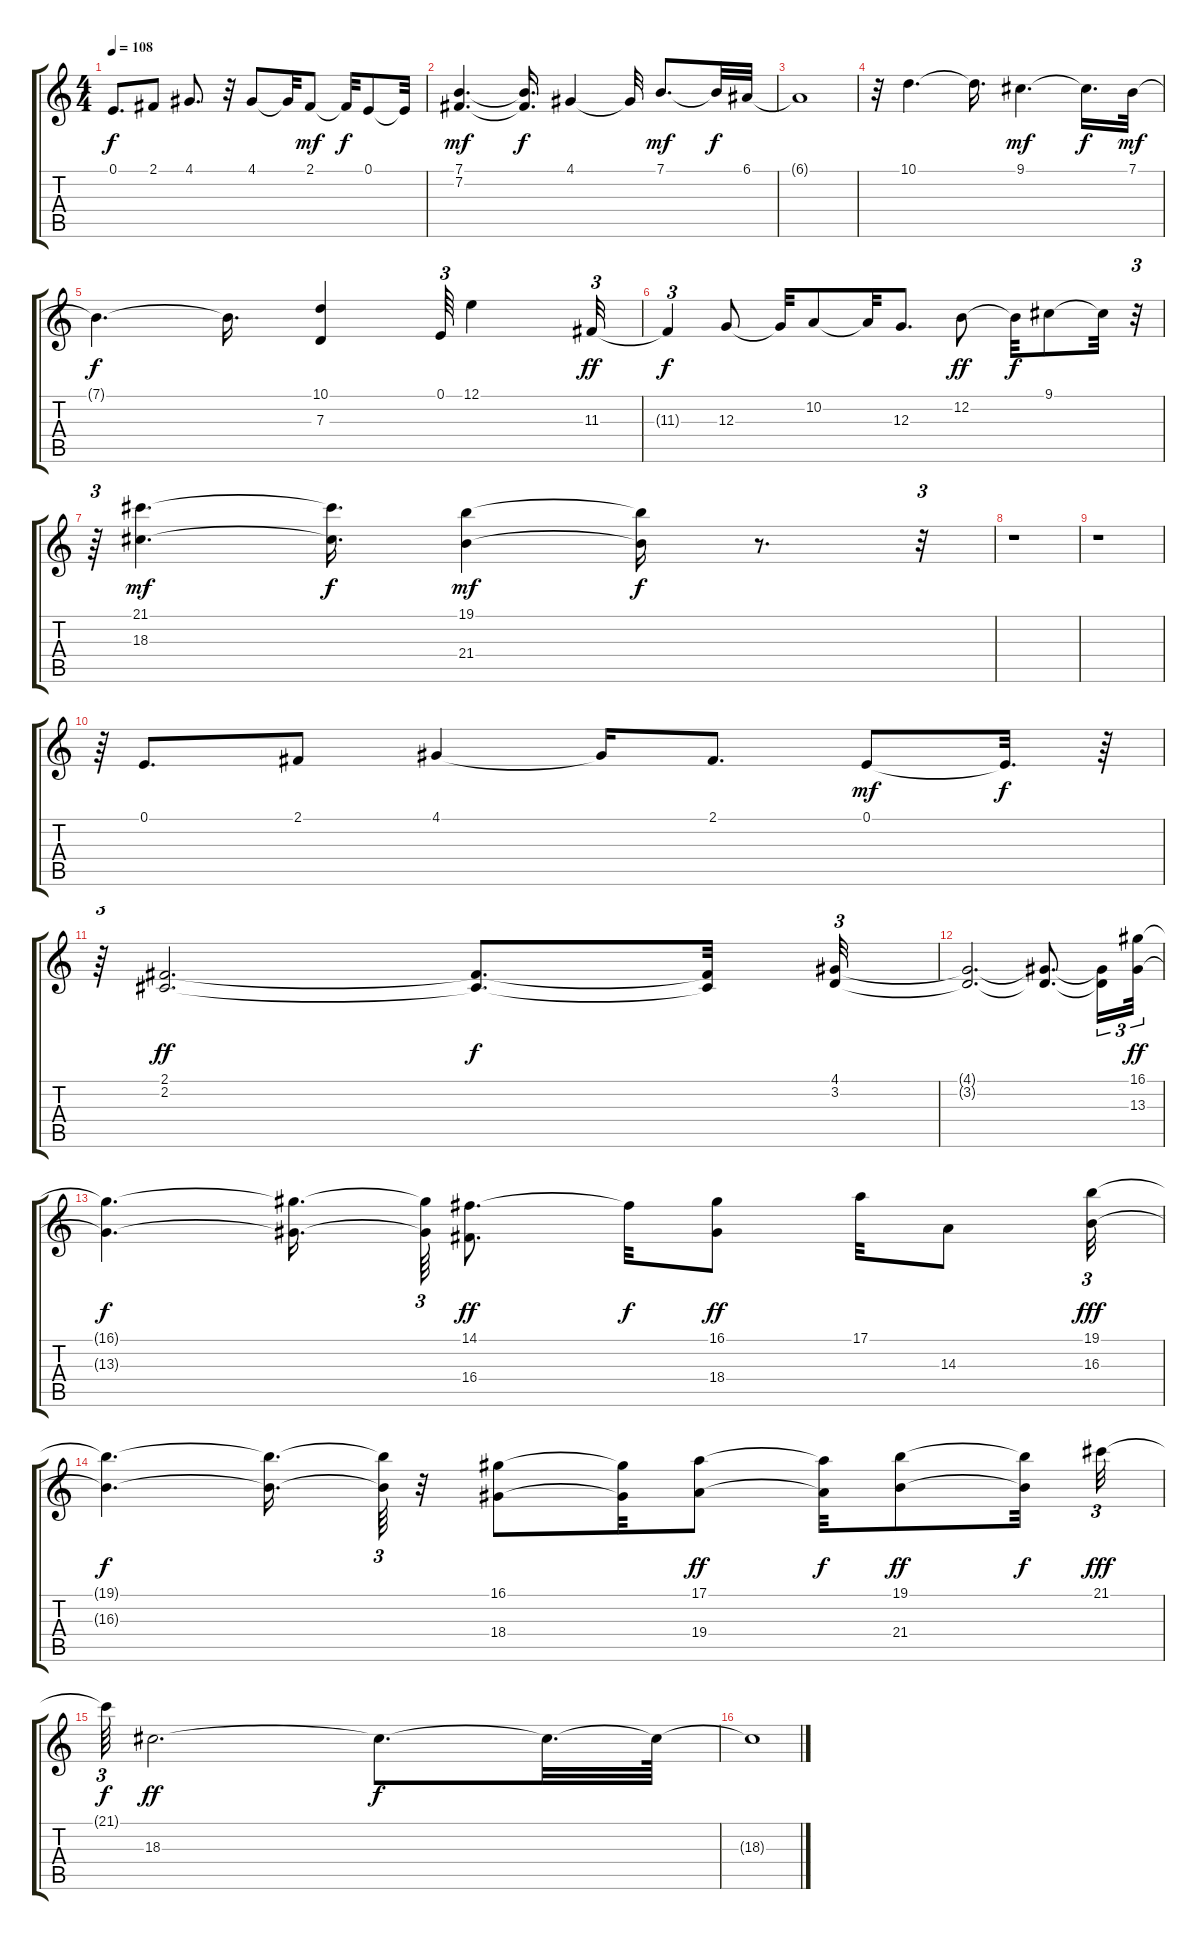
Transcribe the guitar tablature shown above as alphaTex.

\track "" {instrument synthstrings2}
\staff {score tabs}
\tuning (E4 B3 G3 D3 A2 E2) {hide}
\ts (4 4)
\tempo 108
\clef g2
\ks c
0.1{t}.8{d dy f} 2.1.8 4.1.8{d} r.32 4.1.8 4.1{t}.32 2.1.8{dy mf} 2.1{t}.32{dy f} 0.1.8 0.1{t}.32 |
(7.1 7.2).4{d dy mf} (7.1{t} 7.2{t}).16{d dy f} 4.1.4 4.1{t}.32 7.1.8{d dy mf} 7.1{t}.32{dy f} 6.1.32 |
6.1{t}.1 |
r.32 10.1.4{d} 10.1{t}.16{d} 9.1.4{d dy mf} 9.1{t}.16{d dy f} 7.1.32{dy mf} |
7.1{t}.4{d dy f} 7.1{t}.16{d} (10.1 7.3).4 0.1.64{tu (3 2)} 12.1.4 11.3.32{tu (3 2) dy ff} |
11.3{t}.4{tu (3 2) dy f} 12.3.8 12.3{t}.32 10.2.8 10.2{t}.32 12.3.8{d} 12.2.8{dy ff} 12.2{t}.32{dy f} 9.1.8 9.1{t}.32 r.32{tu (3 2)} |
r.64{tu (3 2)} (21.1 18.3).4{d dy mf} (21.1{t} 18.3{t}).16{d dy f} (19.1 21.4).4{dy mf} (19.1{t} 21.4{t}).16{dy f} r.8{d} r.32{tu (3 2)} |
r.1 |
r.1 |
r.64{tu (3 2)} 0.1.8{d} 2.1.8 4.1.4 4.1{t}.16 2.1.8{d} 0.1.8{dy mf} 0.1{t}.32{d dy f} r.64 |
r.64{tu (3 2)} (2.1 2.2).2{d dy ff} (2.1{t} 2.2{t}).8{d dy f} (2.1{t} 2.2{t}).32 (4.1 3.2).32{tu (3 2)} |
(4.1{t} 3.2{t}).2{d} (4.1{t} 3.2{t}).8{d} (4.1{t} 3.2{t}).16{tu (3 2)} (16.1 13.3).32{tu (3 2) dy ff} |
(16.1{t} 13.3{t}).4{d dy f} (16.1{t} 13.3{t}).16{d beam splitsecondary} (16.1{t} 13.3{t}).64{tu (3 2)} (14.1 16.4).8{d dy ff} 14.1{t}.32{dy f} (16.1 18.4).8{dy ff} 17.1.32 14.3.8 (19.1 16.3).32{tu (3 2) dy fff} |
(19.1{t} 16.3{t}).4{d dy f} (19.1{t} 16.3{t}).16{d} (19.1{t} 16.3{t}).64{tu (3 2)} r.32 (16.1 18.4).8 (16.1{t} 18.4{t}).32 (17.1 19.4).8{dy ff} (17.1{t} 19.4{t}).32{dy f} (19.1 21.4).8{dy ff} (19.1{t} 21.4{t}).32{dy f} 21.1.32{tu (3 2) dy fff} |
21.1{t}.64{tu (3 2) dy f} 18.3.2{d dy ff} 18.3{t}.8{d dy f} 18.3{t}.32{d} 18.3{t}.64 |
18.3{t}.1
